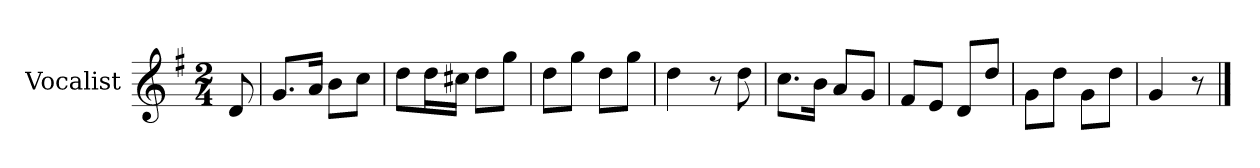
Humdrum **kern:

**kern
*part1
*staff1
*I"Vocalist
*k[f#]
*G:
*M2/4
=
8d
=1
8.gL
16aJk
8bL
8ccJ
=2
8ddL
16ddL
16cc#XJJ
8ddL
8ggJ
=3
8ddL
8ggJ
8ddL
8ggJ
=4
4dd
8r
8dd
=5
8.ccL
16bJk
8aL
8gJ
=6
8f#L
8eJ
8dL
8ddJ
=7
8gL
8ddJ
8gL
8ddJ
=8
4g
8r
==
*-
